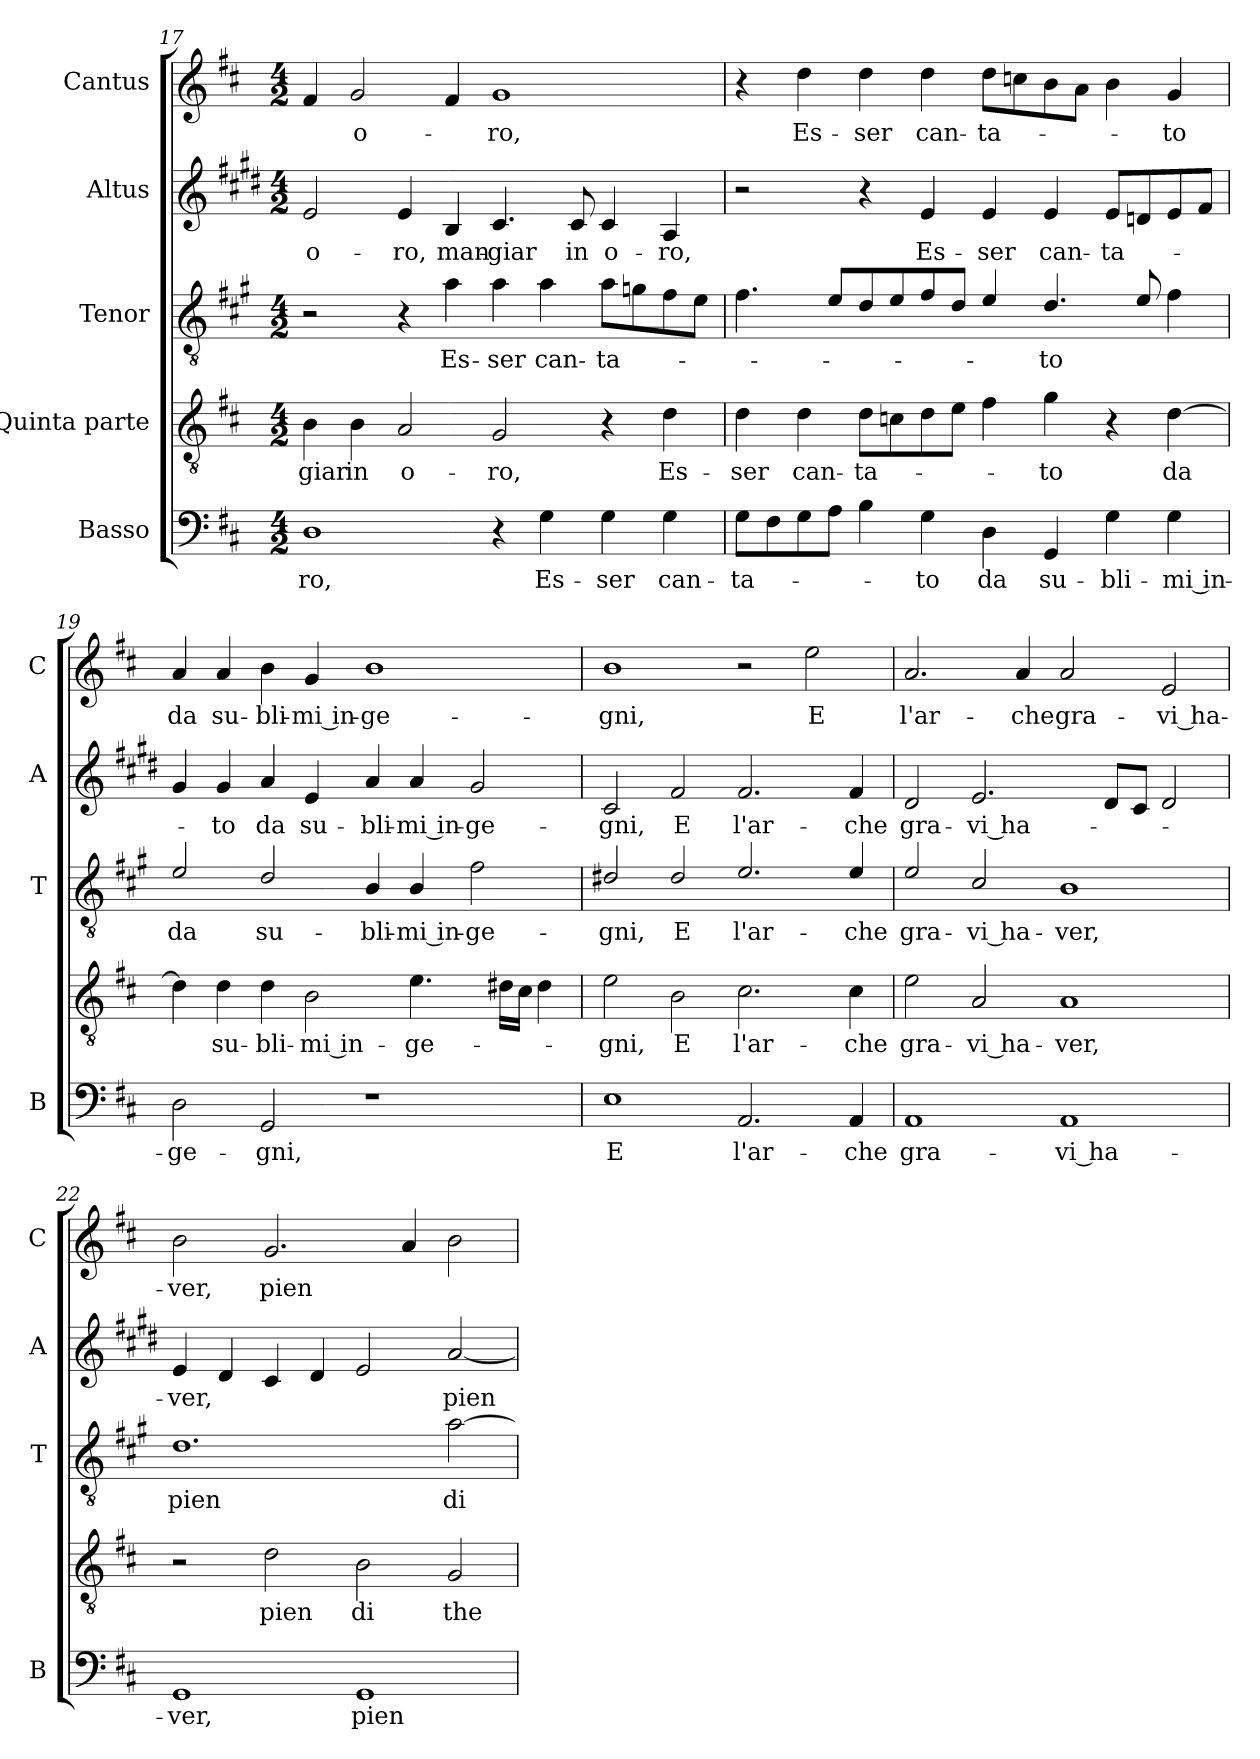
**kern	**text	**kern	**text	**kern	**text	**kern	**text	**kern	**text
*part5	*part5	*part4	*part4	*part3	*part3	*part2	*part2	*part1	*part1
*staff5	*staff5	*staff4	*staff4	*staff3	*staff3	*staff2	*staff2	*staff1	*staff1
*I"Basso	*	*I"Quinta parte	*	*I"Tenor	*	*I"Altus	*	*I"Cantus	*
*I'B	*	*	*	*I'T	*	*I'A	*	*I'C	*
*clefF4	*	*clefGv2	*	*clefGv2	*	*clefG2	*	*clefG2	*
*	*	*	*	*ITrd4c7	*	*ITrd1c2	*	*	*
*k[f#c#]	*	*k[f#c#]	*	*k[f#c#]	*	*k[f#c#]	*	*k[f#c#]	*
*D:	*	*D:	*	*D:	*	*D:	*	*D:	*
*M4/2	*	*M4/2	*	*M4/2	*	*M4/2	*	*M4/2	*
=17	=17	=17	=17	=17	=17	=17	=17	=17	=17
!	!LO:LY:b	!	!LO:LY:b	!	!	!	!LO:LY:b	!	!
1D	-ro,	4B\	-giar	2r	.	2d/	o-	4f#/	.
!	!	!	!LO:LY:b	!	!	!	!	!	!LO:LY:b
.	.	4B\	in	.	.	.	.	2g/	o-
!	!	!	!LO:LY:b	!	!	!	!LO:LY:b	!	!
.	.	2A/	o-	4r	.	4d/	-ro,	.	.
!	!	!	!	!	!LO:LY:b	!	!LO:LY:b	!	!
.	.	.	.	4d\	Es-	4A/	man-	4f#/	.
!	!	!	!LO:LY:b	!	!LO:LY:b	!	!LO:LY:b	!	!LO:LY:b
4r	.	2G/	-ro,	4d\	-ser	4.B/	-giar	1g	-ro,
!	!LO:LY:b	!	!	!	!LO:LY:b	!	!	!	!
4G\	Es-	.	.	4d\	can-	.	.	.	.
!	!	!	!	!	!	!	!LO:LY:b	!	!
.	.	.	.	.	.	8B/	in	.	.
!	!LO:LY:b	!	!	!	!LO:LY:b	!	!LO:LY:b	!	!
4G\	-ser	4r	.	8d\L	-ta-	4B/	o-	.	.
.	.	.	.	8cn\	.	.	.	.	.
!	!LO:LY:b	!	!LO:LY:b	!	!	!	!LO:LY:b	!	!
4G\	can-	4d\	Es-	8B\	.	4G/	-ro,	.	.
.	.	.	.	8A\J	.	.	.	.	.
!!LO:PB:g=z
=18	=18	=18	=18	=18	=18	=18	=18	=18	=18
!	!LO:LY:b	!	!LO:LY:b	!	!	!	!	!	!
8G\L	-ta-	4d\	-ser	4.B\	.	2r	.	4r	.
8F#\	.	.	.	.	.	.	.	.	.
!	!	!	!LO:LY:b	!	!	!	!	!	!LO:LY:b
8G\	.	4d\	can-	.	.	.	.	4dd\	Es-
8A\J	.	.	.	8A/L	.	.	.	.	.
!	!	!	!LO:LY:b	!	!	!	!	!	!LO:LY:b
4B\	.	8d\L	-ta-	8G/	.	4r	.	4dd\	-ser
.	.	8cn\	.	8A/	.	.	.	.	.
!	!LO:LY:b	!	!	!	!	!	!LO:LY:b	!	!LO:LY:b
4G\	-to	8d\	.	8B/	.	4d/	Es-	4dd\	can-
.	.	8e\J	.	8G/J	.	.	.	.	.
!	!LO:LY:b	!	!	!	!	!	!LO:LY:b	!	!LO:LY:b
4D\	da	4f#\	.	4A/	.	4d/	-ser	8dd\L	-ta-
.	.	.	.	.	.	.	.	8ccn\	.
!	!LO:LY:b	!	!LO:LY:b	!	!LO:LY:b	!	!LO:LY:b	!	!
4GG/	su-	4g\	-to	4.G/	-to	4d/	can-	8b\	.
.	.	.	.	.	.	.	.	8a\J	.
!	!LO:LY:b	!	!	!	!	!	!LO:LY:b	!	!
4G\	-bli-	4r	.	.	.	8d/L	-ta-	4b\	.
.	.	.	.	8A/	.	8cn/	.	.	.
!	!LO:LY:b	!	!LO:LY:b	!	!	!	!	!	!LO:LY:b
4G\	-mi in-	[4d\	da	4B\	.	8d/	.	4g/	-to
.	.	.	.	.	.	8e/J	.	.	.
=19	=19	=19	=19	=19	=19	=19	=19	=19	=19
!	!LO:LY:b	!	!	!	!LO:LY:b	!	!	!	!LO:LY:b
2D\	-ge-	4d\]	.	2A/	da	4f#/	.	4a/	da
!	!	!	!LO:LY:b	!	!	!	!LO:LY:b	!	!LO:LY:b
.	.	4d\	su-	.	.	4f#/	-to	4a/	su-
!	!LO:LY:b	!	!LO:LY:b	!	!LO:LY:b	!	!LO:LY:b	!	!LO:LY:b
2GG/	-gni,	4d\	-bli-	2G/	su-	4g/	da	4b\	-bli-
!	!	!	!LO:LY:b	!	!	!	!LO:LY:b	!	!LO:LY:b
.	.	2B\	-mi in-	.	.	4d/	su-	4g/	-mi in-
!	!	!	!	!	!LO:LY:b	!	!LO:LY:b	!	!LO:LY:b
1r	.	.	.	4E/	-bli-	4g/	-bli-	1b	-ge-
!	!	!	!LO:LY:b	!	!LO:LY:b	!	!LO:LY:b	!	!
.	.	4.e\	-ge-	4E/	-mi in-	4g/	-mi in-	.	.
!	!	!	!	!	!LO:LY:b	!	!LO:LY:b	!	!
.	.	.	.	2B\	-ge-	2f#/	-ge-	.	.
.	.	16d#X\LL	.	.	.	.	.	.	.
.	.	16c#\JJ	.	.	.	.	.	.	.
.	.	4d#\	.	.	.	.	.	.	.
=20	=20	=20	=20	=20	=20	=20	=20	=20	=20
!	!LO:LY:b	!	!LO:LY:b	!	!LO:LY:b	!	!LO:LY:b	!	!LO:LY:b
1E	E	2e\	-gni,	2G#X/	-gni,	2B/	-gni,	1b	-gni,
!	!	!	!LO:LY:b	!	!LO:LY:b	!	!LO:LY:b	!	!
.	.	2B\	E	2G#/	E	2e/	E	.	.
!	!LO:LY:b	!	!LO:LY:b	!	!LO:LY:b	!	!LO:LY:b	!	!
2.AA/	l'ar-	2.c#\	l'ar-	2.A/	l'ar-	2.e/	l'ar-	2r	.
!	!	!	!	!	!	!	!	!	!LO:LY:b
.	.	.	.	.	.	.	.	2ee\	E
!	!LO:LY:b	!	!LO:LY:b	!	!LO:LY:b	!	!LO:LY:b	!	!
4AA/	-che	4c#\	-che	4A/	-che	4e/	-che	.	.
=21	=21	=21	=21	=21	=21	=21	=21	=21	=21
!	!LO:LY:b	!	!LO:LY:b	!	!LO:LY:b	!	!LO:LY:b	!	!LO:LY:b
1AA	gra-	2e\	gra-	2A/	gra-	2c#/	gra-	2.a/	l'ar-
!	!	!	!LO:LY:b	!	!LO:LY:b	!	!LO:LY:b	!	!
.	.	2A/	-vi ha-	2F#/	-vi ha-	2.d/	-vi ha-	.	.
!	!	!	!	!	!	!	!	!	!LO:LY:b
.	.	.	.	.	.	.	.	4a/	-che
!	!LO:LY:b	!	!LO:LY:b	!	!LO:LY:b	!	!	!	!LO:LY:b
1AA	-vi ha-	1A	-ver,	1E	-ver,	.	.	2a/	gra-
.	.	.	.	.	.	8c#/L	.	.	.
.	.	.	.	.	.	8B/J	.	.	.
!	!	!	!	!	!	!	!	!	!LO:LY:b
.	.	.	.	.	.	2c#/	.	2e/	-vi ha-
!!LO:LB:g=z
=22	=22	=22	=22	=22	=22	=22	=22	=22	=22
!	!LO:LY:b	!	!	!	!LO:LY:b	!	!LO:LY:b	!	!LO:LY:b
1GG	-ver,	2r	.	1.G	pien	4d/	-ver,	2b\	-ver,
.	.	.	.	.	.	4c#/	.	.	.
!	!	!	!LO:LY:b	!	!	!	!	!	!LO:LY:b
.	.	2d\	pien	.	.	4B/	.	2.g/	pien
.	.	.	.	.	.	4c#/	.	.	.
!	!LO:LY:b	!	!LO:LY:b	!	!	!	!	!	!
1GG	pien	2B\	di	.	.	2d/	.	.	.
.	.	.	.	.	.	.	.	4a/	.
!	!	!	!LO:LY:b	!	!LO:LY:b	!	!LO:LY:b	!	!
.	.	2G/	the-	[2d\	di	[2g/	pien	2b\	.
=	=	=	=	=	=	=	=	=	=
*-	*-	*-	*-	*-	*-	*-	*-	*-	*-
